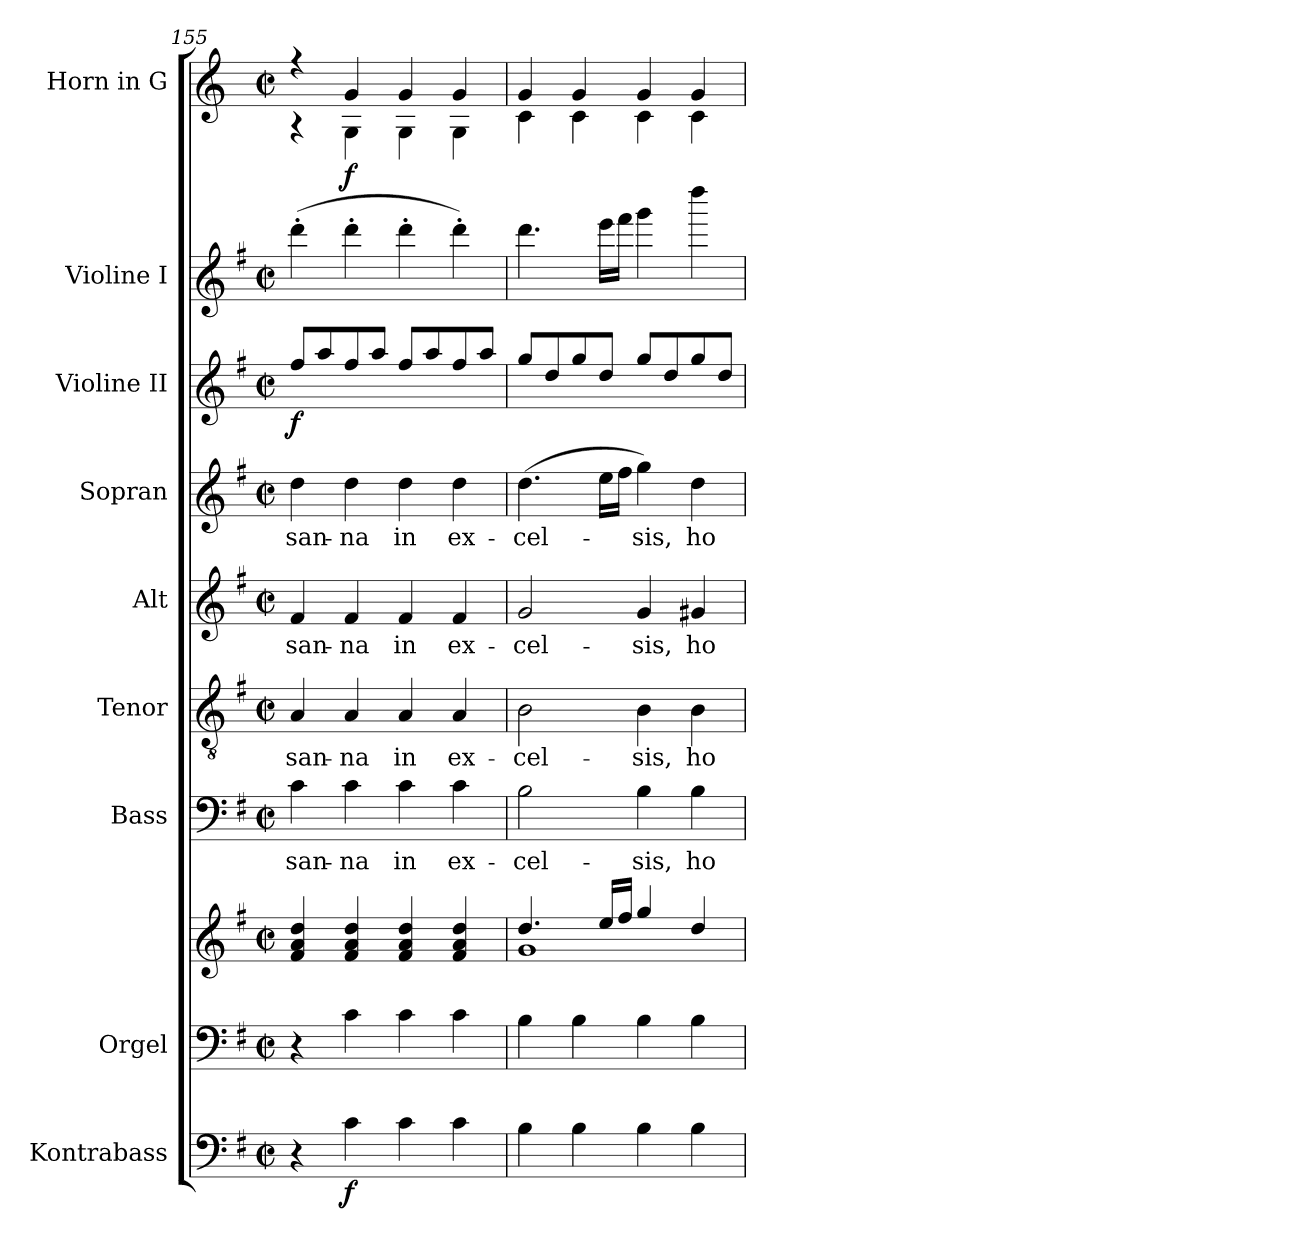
**kern	**dynam	**kern	**kern	**kern	**text	**kern	**text	**kern	**text	**kern	**text	**kern	**dynam	**kern	**kern	**dynam
*part9	*part9	*part8	*part8	*part7	*part7	*part6	*part6	*part5	*part5	*part4	*part4	*part3	*part3	*part2	*part1	*part1
*staff10	*staff10	*staff9	*staff8	*staff7	*staff7	*staff6	*staff6	*staff5	*staff5	*staff4	*staff4	*staff3	*staff3	*staff2	*staff1	*staff1
*I"Kontrabass	*	*I"Orgel	*	*I"Bass	*	*I"Tenor	*	*I"Alt	*	*I"Sopran	*	*I"Violine II	*	*I"Violine I	*I"Horn in G	*
*I'Kb.	*	*I'Org.	*	*I'B	*	*I'T	*	*I'A	*	*I'S	*	*I'Vl. II	*	*I'Vl. I	*I'Hrn.	*
*clefF4	*	*clefF4	*clefG2	*clefF4	*	*clefGv2	*	*clefG2	*	*clefG2	*	*clefG2	*	*clefG2	*clefG2	*
*ITrd7c12	*	*	*	*	*	*	*	*	*	*	*	*ITrd7c12	*	*ITrd7c12	*ITrd3c5	*
*k[f#]	*	*k[f#]	*k[f#]	*k[f#]	*	*k[f#]	*	*k[f#]	*	*k[f#]	*	*k[f#]	*	*k[f#]	*k[f#]	*
*G:	*	*G:	*G:	*G:	*	*G:	*	*G:	*	*G:	*	*G:	*	*G:	*G:	*
*M2/2	*	*M2/2	*M2/2	*M2/2	*	*M2/2	*	*M2/2	*	*M2/2	*	*M2/2	*	*M2/2	*M2/2	*
*met(c|)	*	*met(c|)	*met(c|)	*met(c|)	*	*met(c|)	*	*met(c|)	*	*met(c|)	*	*met(c|)	*	*met(c|)	*met(c|)	*
=155	=155	=155	=155	=155	=155	=155	=155	=155	=155	=155	=155	=155	=155	=155	=155	=155
!	!	!	!	!	!LO:LY:b	!	!LO:LY:b	!	!LO:LY:b	!	!LO:LY:b	!	!LO:DY:b	!	!	!
*	*	*	*	*	*	*	*	*	*	*	*	*	*	*	*^	*
4r	.	4r	4f#/ 4a/ 4dd/	4c\	-san-	4A/	-san-	4f#/	-san-	4dd\	-san-	8f#/L	f	(>4dd'>\	4r	4r	.
.	.	.	.	.	.	.	.	.	.	.	.	8a/	.	.	.	.	.
!	!LO:DY:b	!	!	!	!LO:LY:b	!	!LO:LY:b	!	!LO:LY:b	!	!LO:LY:b	!	!	!	!	!	!LO:DY:b
4C\	f	4c\	4f#/ 4a/ 4dd/	4c\	-na	4A/	-na	4f#/	-na	4dd\	-na	8f#/	.	4dd'>\	4d/	4D\	f
.	.	.	.	.	.	.	.	.	.	.	.	8a/J	.	.	.	.	.
!	!	!	!	!	!LO:LY:b	!	!LO:LY:b	!	!LO:LY:b	!	!LO:LY:b	!	!	!	!	!	!
4C\	.	4c\	4f#/ 4a/ 4dd/	4c\	in	4A/	in	4f#/	in	4dd\	in	8f#/L	.	4dd'>\	4d/	4D\	.
.	.	.	.	.	.	.	.	.	.	.	.	8a/	.	.	.	.	.
!	!	!	!	!	!LO:LY:b	!	!LO:LY:b	!	!LO:LY:b	!	!LO:LY:b	!	!	!	!	!	!
4C\	.	4c\	4f#/ 4a/ 4dd/	4c\	ex-	4A/	ex-	4f#/	ex-	4dd\	ex-	8f#/	.	4dd'>\)	4d/	4D\	.
.	.	.	.	.	.	.	.	.	.	.	.	8a/J	.	.	.	.	.
=156	=156	=156	=156	=156	=156	=156	=156	=156	=156	=156	=156	=156	=156	=156	=156	=156	=156
*	*	*	*^	*	*	*	*	*	*	*	*	*	*	*	*	*	*
!	!	!	!	!	!	!LO:LY:b	!	!LO:LY:b	!	!LO:LY:b	!	!LO:LY:b	!	!	!	!	!	!
4BB\	.	4B\	4.dd/	1g	2B\	-cel-	2B\	-cel-	2g/	-cel-	(>4.dd\	-cel-	8g/L	.	4.dd\	4d/	4G\	.
.	.	.	.	.	.	.	.	.	.	.	.	.	8d/	.	.	.	.	.
4BB\	.	4B\	.	.	.	.	.	.	.	.	.	.	8g/	.	.	4d/	4G\	.
.	.	.	16ee/LL	.	.	.	.	.	.	.	16ee\LL	.	8d/J	.	16ee\LL	.	.	.
.	.	.	16ff#/JJ	.	.	.	.	.	.	.	16ff#\JJ	.	.	.	16ff#\JJ	.	.	.
!	!	!	!	!	!	!LO:LY:b	!	!LO:LY:b	!	!LO:LY:b	!	!LO:LY:b	!	!	!	!	!	!
4BB\	.	4B\	4gg/	.	4B\	-sis,	4B\	-sis,	4g/	-sis,	4gg\)	-sis,	8g/L	.	4gg\	4d/	4G\	.
.	.	.	.	.	.	.	.	.	.	.	.	.	8d/	.	.	.	.	.
!	!	!	!	!	!	!LO:LY:b	!	!LO:LY:b	!	!LO:LY:b	!	!LO:LY:b	!	!	!	!	!	!
4BB\	.	4B\	4dd/	.	4B\	ho-	4B\	ho-	4g#X/	ho-	4dd\	ho-	8g/	.	4ddd\	4d/	4G\	.
.	.	.	.	.	.	.	.	.	.	.	.	.	8d/J	.	.	.	.	.
*	*	*	*v	*v	*	*	*	*	*	*	*	*	*	*	*	*v	*v	*
=	=	=	=	=	=	=	=	=	=	=	=	=	=	=	=	=
*-	*-	*-	*-	*-	*-	*-	*-	*-	*-	*-	*-	*-	*-	*-	*-	*-
